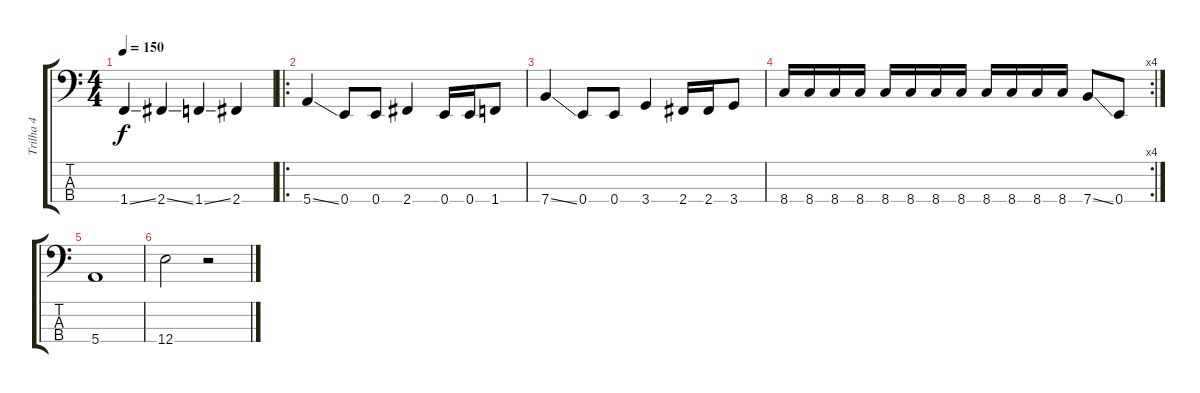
\track ("Trilha 4" "Trilha 4") {instrument electricbasspick}
\staff {score tabs}
\tuning (G2 D2 A1 E1) {hide}
\ts (4 4)
\tempo 150
\clef f4
\ks c
1.4{ss}.4{dy f} 2.4{ss}.4 1.4{ss}.4 2.4.4 |
\ro
5.4{ss}.4 0.4.8 0.4.8 2.4.4 0.4.16 0.4.16 1.4.8 |
7.4{ss}.4 0.4.8 0.4.8 3.4.4 2.4.16 2.4.16 3.4.8 |
\rc 4
8.4.16 8.4.16 8.4.16 8.4.16 8.4.16 8.4.16 8.4.16 8.4.16 8.4.16 8.4.16 8.4.16 8.4.16 7.4{ss}.8 0.4.8 |
5.4.1 |
12.4.2 r.2
